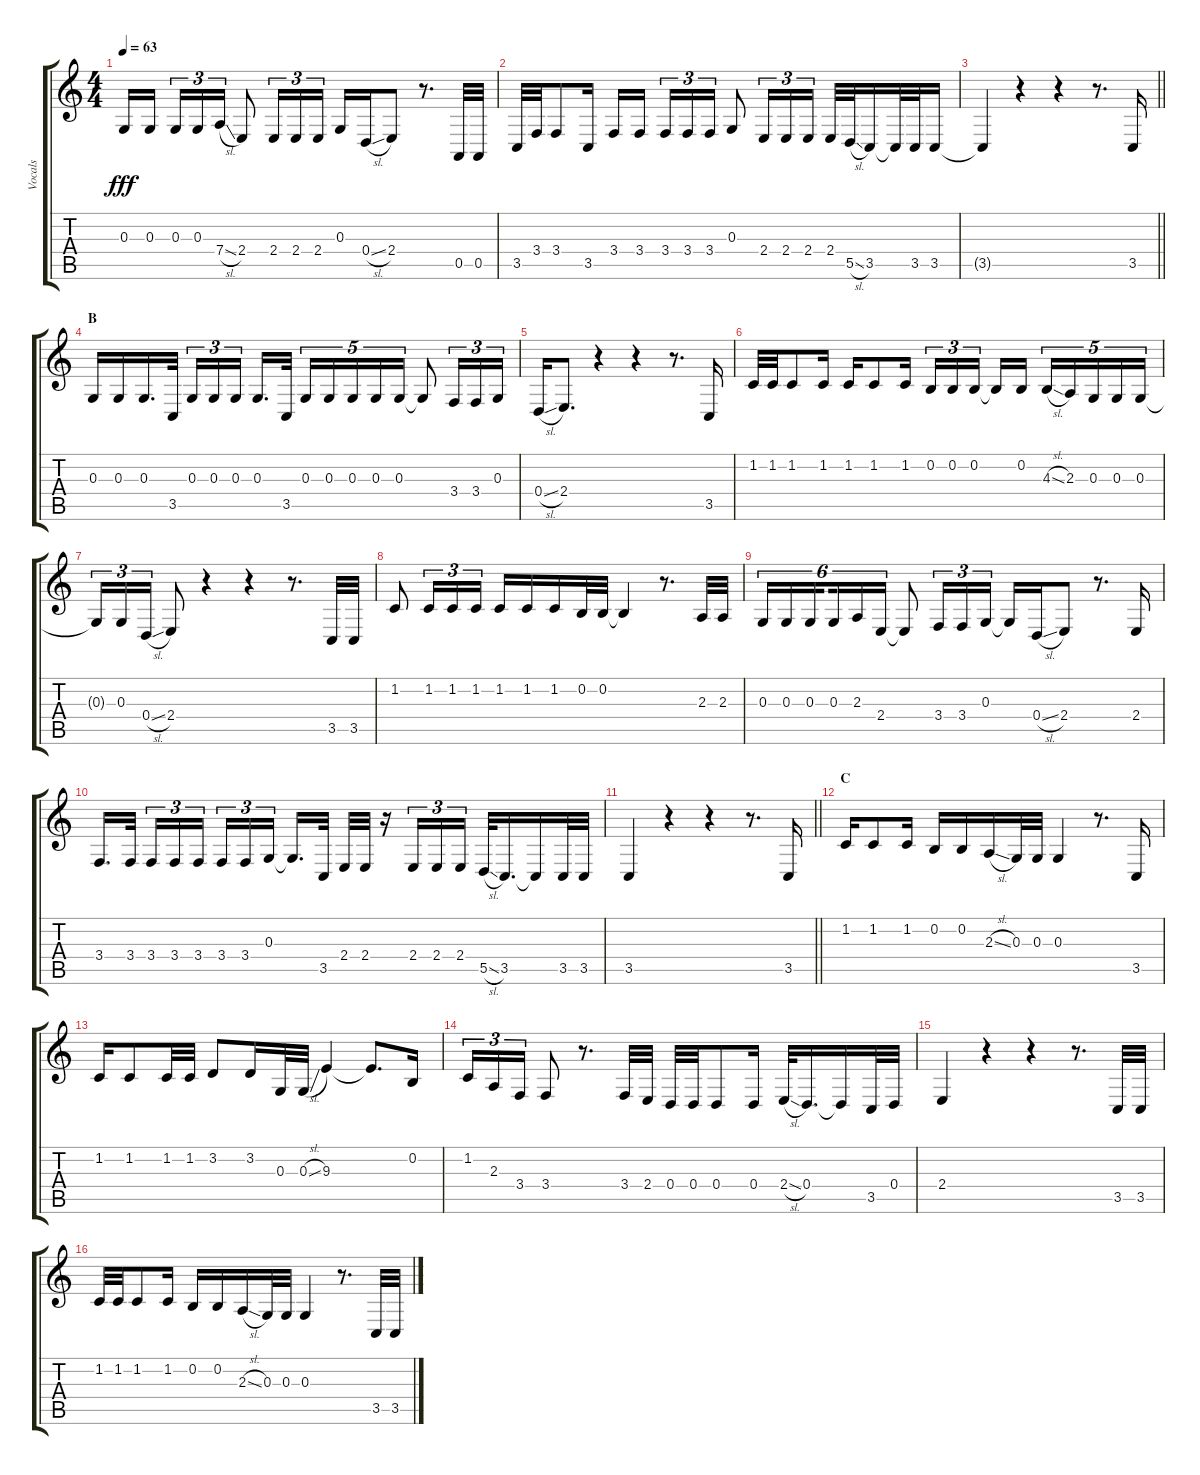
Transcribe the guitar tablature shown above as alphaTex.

\track ("Vocals" "Vocals") {instrument voiceoohs}
\staff {score tabs}
\tuning (E4 B3 G3 D3 A2 E2) {hide}
\ts (4 4)
\tempo 63
\clef g2
\ks c
0.3.16{dy fff} 0.3.16{beam splitsecondary} 0.3.16{tu (3 2)} 0.3.16{tu (3 2)} 7.4{sl}.16{tu (3 2)} 2.4.8 2.4.16{tu (3 2)} 2.4.16{tu (3 2)} 2.4.16{tu (3 2)} 0.3.16 0.4{sl}.16 2.4.8 r.8{d} 0.5.32 0.5.32 |
3.5.32 3.4.32 3.4.8 3.5.16 3.4.16 3.4.16{beam splitsecondary} 3.4.16{tu (3 2)} 3.4.16{tu (3 2)} 3.4.16{tu (3 2)} 0.3.8 2.4.16{tu (3 2)} 2.4.16{tu (3 2)} 2.4.16{tu (3 2)} 2.4.32 5.5{sl}.32 3.5.16 3.5{t}.32 3.5.32 3.5.16 |
\barLineRight lightlight
3.5{t}.4 r.4 r.4 r.8{d} 3.5.16 |
\section ("" "B")
0.3.16 0.3.16 0.3.16{d} 3.5.32 0.3.16{tu (3 2)} 0.3.16{tu (3 2)} 0.3.16{tu (3 2) beam splitsecondary} 0.3.16{d} 3.5.32 0.3.16{tu (5 4)} 0.3.16{tu (5 4)} 0.3.16{tu (5 4)} 0.3.16{tu (5 4)} 0.3.16{tu (5 4)} 0.3{t}.8 3.4.16{tu (3 2)} 3.4.16{tu (3 2)} 0.3.16{tu (3 2)} |
0.4{sl}.16 2.4.8{d} r.4 r.4 r.8{d} 3.5.16 |
1.2.32 1.2.32 1.2.8 1.2.16 1.2.16 1.2.8 1.2.16 0.2.16{tu (3 2)} 0.2.16{tu (3 2)} 0.2.16{tu (3 2) beam splitsecondary} 0.2{t}.16 0.2.16 4.3{sl}.16{tu (5 4)} 2.3.16{tu (5 4)} 0.3.16{tu (5 4)} 0.3.16{tu (5 4)} 0.3.16{tu (5 4)} |
0.3{t}.16{tu (3 2)} 0.3.16{tu (3 2)} 0.4{sl}.16{tu (3 2)} 2.4.8 r.4 r.4 r.8{d} 3.5.32 3.5.32 |
1.2.8 1.2.16{tu (3 2)} 1.2.16{tu (3 2)} 1.2.16{tu (3 2)} 1.2.16 1.2.16 1.2.16 0.2.32 0.2.32 0.2{t}.4 r.8{d} 2.3.32 2.3.32 |
0.3.16{tu (6 4)} 0.3.16{tu (6 4)} 0.3.16{tu (6 4) beam splitsecondary} 0.3.16{tu (6 4)} 2.3.16{tu (6 4)} 2.4.16{tu (6 4)} 2.4{t}.8 3.4.16{tu (3 2)} 3.4.16{tu (3 2)} 0.3.16{tu (3 2)} 0.3{t}.16 0.4{sl}.16 2.4.8 r.8{d} 2.4.16 |
3.4.16{d} 3.4.32{beam splitsecondary} 3.4.16{tu (3 2)} 3.4.16{tu (3 2)} 3.4.16{tu (3 2)} 3.4.16{tu (3 2)} 3.4.16{tu (3 2)} 0.3.16{tu (3 2) beam splitsecondary} 0.3{t}.16{d} 3.5.32 2.4.32 2.4.32 r.16 2.4.16{tu (3 2)} 2.4.16{tu (3 2)} 2.4.16{tu (3 2)} 5.5{sl}.32 3.5.16{d} 3.5{t}.16 3.5.32 3.5.32 |
\barLineRight lightlight
3.5.4 r.4 r.4 r.8{d} 3.5.16 |
\section ("" "C")
1.2.16 1.2.8 1.2.16 0.2.16 0.2.16 2.3{sl}.16 0.3.32 0.3.32 0.3.4 r.8{d} 3.5.16 |
1.2.16 1.2.8 1.2.32 1.2.32 3.2.8 3.2.16 0.3.32 0.3{sl}.32 9.3.4 9.3{t}.8{d} 0.2.16 |
1.2.16{tu (3 2)} 2.3.16{tu (3 2)} 3.4.16{tu (3 2)} 3.4.8 r.8{d} 3.4.32 2.4.32 0.4.32 0.4.32 0.4.8 0.4.16 2.4{sl}.32 0.4.16{d} 0.4{t}.16 3.5.32 0.4.32 |
2.4.4 r.4 r.4 r.8{d} 3.5.32 3.5.32 |
1.2.32 1.2.32 1.2.8 1.2.16 0.2.16 0.2.16 2.3{sl}.16 0.3.32 0.3.32 0.3.4 r.8{d} 3.5.32 3.5.32
